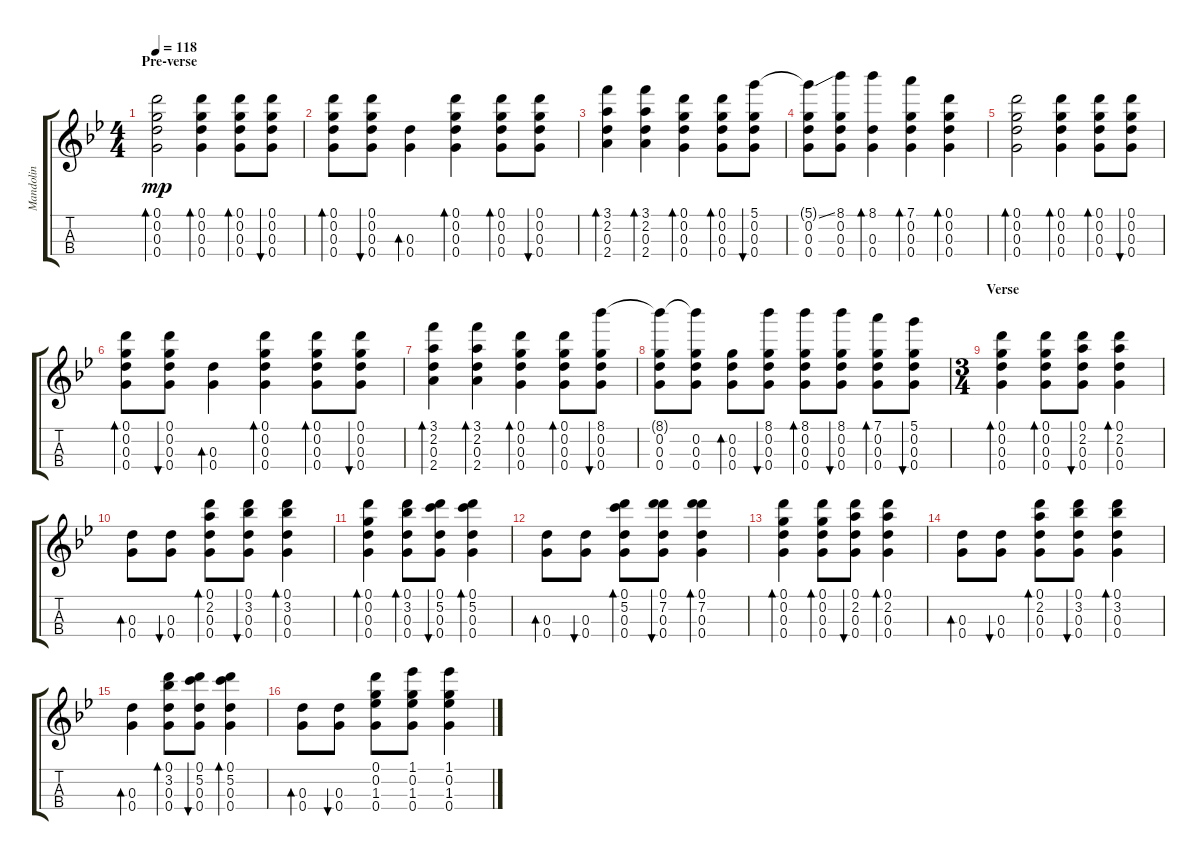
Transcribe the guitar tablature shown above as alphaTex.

\track ("Mandolin" "Mandolin") {instrument acousticguitarsteel}
\staff {score tabs}
\tuning (D5 G4 D4 G3) {hide}
\ts (4 4)
\section ("" "Pre-verse")
\tempo 118
\clef g2
\ks gminor
(0.1 0.2 0.3 0.4).2{bd 120 dy mp} (0.1 0.2 0.3 0.4).4{bd 60} (0.1 0.2 0.3 0.4).8{bd 60} (0.1 0.2 0.3 0.4).8{bu 60} |
(0.1 0.2 0.3 0.4).8{bd 60} (0.1 0.2 0.3 0.4).8{bu 60} (0.3 0.4).4{bd 60} (0.1 0.2 0.3 0.4).4{bd 60} (0.1 0.2 0.3 0.4).8{bd 60} (0.1 0.2 0.3 0.4).8{bu 60} |
(3.1 2.2 0.3 2.4).4{bd 60} (3.1 2.2 0.3 2.4).4{bd 60} (0.1 0.2 0.3 0.4).4{bd 60} (0.1 0.2 0.3 0.4).8{bd 60} (5.1 0.2 0.3 0.4).8{bu 60} |
(5.1{ss t} 0.2 0.3 0.4).8 (8.1 0.2 0.3 0.4).8 (8.1 0.3 0.4).4{bd 60} (7.1 0.2 0.3 0.4).4{bd 60} (0.1 0.2 0.3 0.4).4{bd 60} |
(0.1 0.2 0.3 0.4).2{bd 120} (0.1 0.2 0.3 0.4).4{bd 60} (0.1 0.2 0.3 0.4).8{bd 60} (0.1 0.2 0.3 0.4).8{bu 60} |
(0.1 0.2 0.3 0.4).8{bd 60} (0.1 0.2 0.3 0.4).8{bu 60} (0.3 0.4).4{bd 60} (0.1 0.2 0.3 0.4).4{bd 60} (0.1 0.2 0.3 0.4).8{bd 60} (0.1 0.2 0.3 0.4).8{bu 60} |
(3.1 2.2 0.3 2.4).4{bd 60} (3.1 2.2 0.3 2.4).4{bd 60} (0.1 0.2 0.3 0.4).4{bd 60} (0.1 0.2 0.3 0.4).8{bd 60} (8.1 0.2 0.3 0.4).8{bu 60} |
(8.1{t} 0.2 0.3 0.4).8 (8.1{t} 0.2 0.3 0.4).8 (0.2 0.3 0.4).8{bd 60} (8.1 0.2 0.3 0.4).8{bu 60} (8.1 0.2 0.3 0.4).8{bd 60} (8.1 0.2 0.3 0.4).8{bu 60} (7.1 0.2 0.3 0.4).8{bd 60} (5.1 0.2 0.3 0.4).8{bu 60} |
\ts (3 4)
\section ("" "Verse")
(0.1 0.2 0.3 0.4).4{bd 60} (0.1 0.2 0.3 0.4).8{bd 60} (0.1 2.2 0.3 0.4).8{bu 60} (0.1 2.2 0.3 0.4).4{bd 60} |
(0.3 0.4).8{bd 60} (0.3 0.4).8{bu 60} (0.1 2.2 0.3 0.4).8{bd 60} (0.1 3.2 0.3 0.4).8{bu 60} (0.1 3.2 0.3 0.4).4{bd 60} |
(0.1 0.2 0.3 0.4).4{bd 60} (0.1 3.2 0.3 0.4).8{bd 60} (0.1 5.2 0.3 0.4).8{bu 60} (0.1 5.2 0.3 0.4).4{bd 60} |
(0.3 0.4).8{bd 60} (0.3 0.4).8{bu 60} (0.1 5.2 0.3 0.4).8{bd 60} (0.1 7.2 0.3 0.4).8{bu 60} (0.1 7.2 0.3 0.4).4{bd 60} |
(0.1 0.2 0.3 0.4).4{bd 60} (0.1 0.2 0.3 0.4).8{bd 60} (0.1 2.2 0.3 0.4).8{bu 60} (0.1 2.2 0.3 0.4).4{bd 60} |
(0.3 0.4).8{bd 60} (0.3 0.4).8{bu 60} (0.1 2.2 0.3 0.4).8{bd 60} (0.1 3.2 0.3 0.4).8{bu 60} (0.1 3.2 0.3 0.4).4{bd 60} |
(0.3 0.4).4{bd 60} (0.1 3.2 0.3 0.4).8{bd 60} (0.1 5.2 0.3 0.4).8{bu 60} (0.1 5.2 0.3 0.4).4{bd 60} |
(0.3 0.4).8{bd 60} (0.3 0.4).8{bu 60} (0.1 0.2 1.3 0.4).8 (1.1 0.2 1.3 0.4).8 (1.1 0.2 1.3 0.4).4
